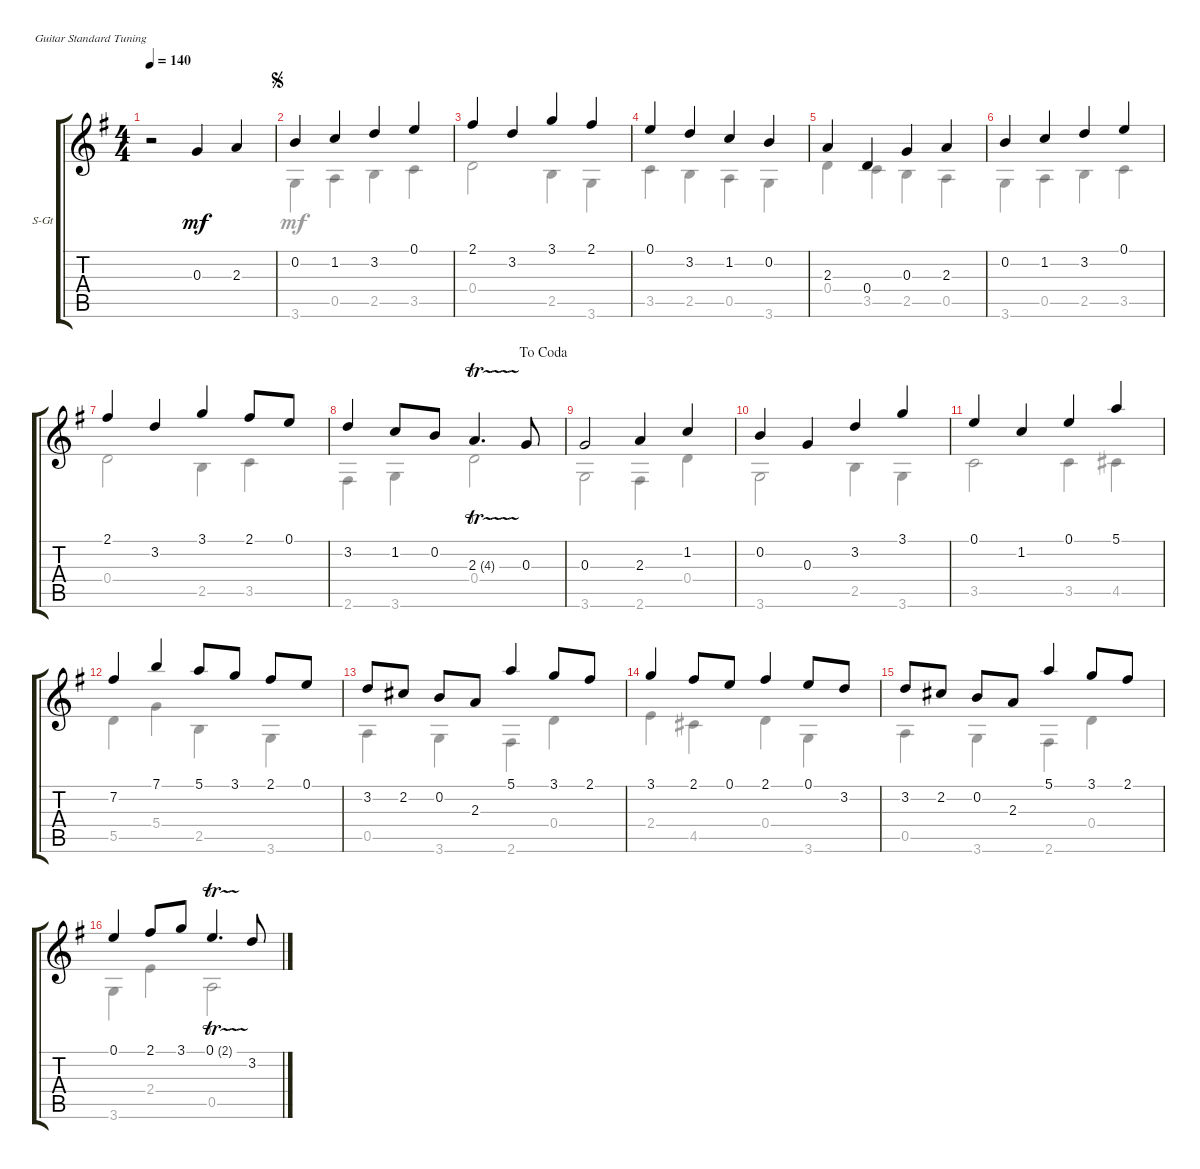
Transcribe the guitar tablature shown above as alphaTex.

\defaultSystemsLayout 4
\bracketExtendMode groupsimilarinstruments
\firstSystemTrackNameOrientation horizontal
\otherSystemsTrackNameOrientation horizontal
\track ("Steel Guitar" "S-Gt") {instrument acousticguitarsteel}
\staff {score tabs}
\tuning (E4 B3 G3 D3 A2 E2)
\voice
\ts (4 4)
\tempo 140
\clef g2
\ks g
r.2{dy mf instrument acousticguitarsteel} 0.3.4 2.3.4 |
\jump segno
0.2.4 1.2.4 3.2.4 0.1.4 |
2.1.4 3.2.4 3.1.4 2.1.4 |
0.1.4 3.2.4 1.2.4 0.2.4 |
2.3.4 0.4.4 0.3.4 2.3.4 |
0.2.4 1.2.4 3.2.4 0.1.4 |
2.1.4 3.2.4 3.1.4 2.1.8 0.1.8 |
\jump dacoda
3.2.4 1.2.8 0.2.8 2.3{tr (4 16)}.4{d} 0.3.8 |
0.3.2 2.3.4 1.2.4 |
0.2.4 0.3.4 3.2.4 3.1.4 |
0.1.4 1.2.4 0.1.4 5.1.4 |
7.2.4 7.1.4 5.1.8 3.1.8 2.1.8 0.1.8 |
3.2.8 2.2.8 0.2.8 2.3.8 5.1.4 3.1.8 2.1.8 |
3.1.4 2.1.8 0.1.8 2.1.4 0.1.8 3.2.8 |
3.2.8 2.2.8 0.2.8 2.3.8 5.1.4 3.1.8 2.1.8 |
0.1.4 2.1.8 3.1.8 0.1{tr (2 16)}.4{d} 3.2.8
\voice
\clef g2
\ottava regular
\simile none
\ks g
|
3.6.4 0.5.4 2.5.4 3.5.4 |
0.4.2 2.5.4 3.6.4 |
3.5.4 2.5.4 0.5.4 3.6.4 |
0.4.4 3.5.4 2.5.4 0.5.4 |
3.6.4 0.5.4 2.5.4 3.5.4 |
0.4.2 2.5.4 3.5.4 |
2.6.4 3.6.4 0.4.2 |
3.6.2 2.6.4 0.4.4 |
3.6.2 2.5.4 3.6.4 |
3.5.2 3.5.4 4.5.4 |
5.5.4 5.4.4 2.5.4 3.6.4 |
0.5.4 3.6.4 2.6.4 0.4.4 |
2.4.4 4.5.4 0.4.4 3.6.4 |
0.5.4 3.6.4 2.6.4 0.4.4 |
3.6.4 2.4.4 0.5.2
